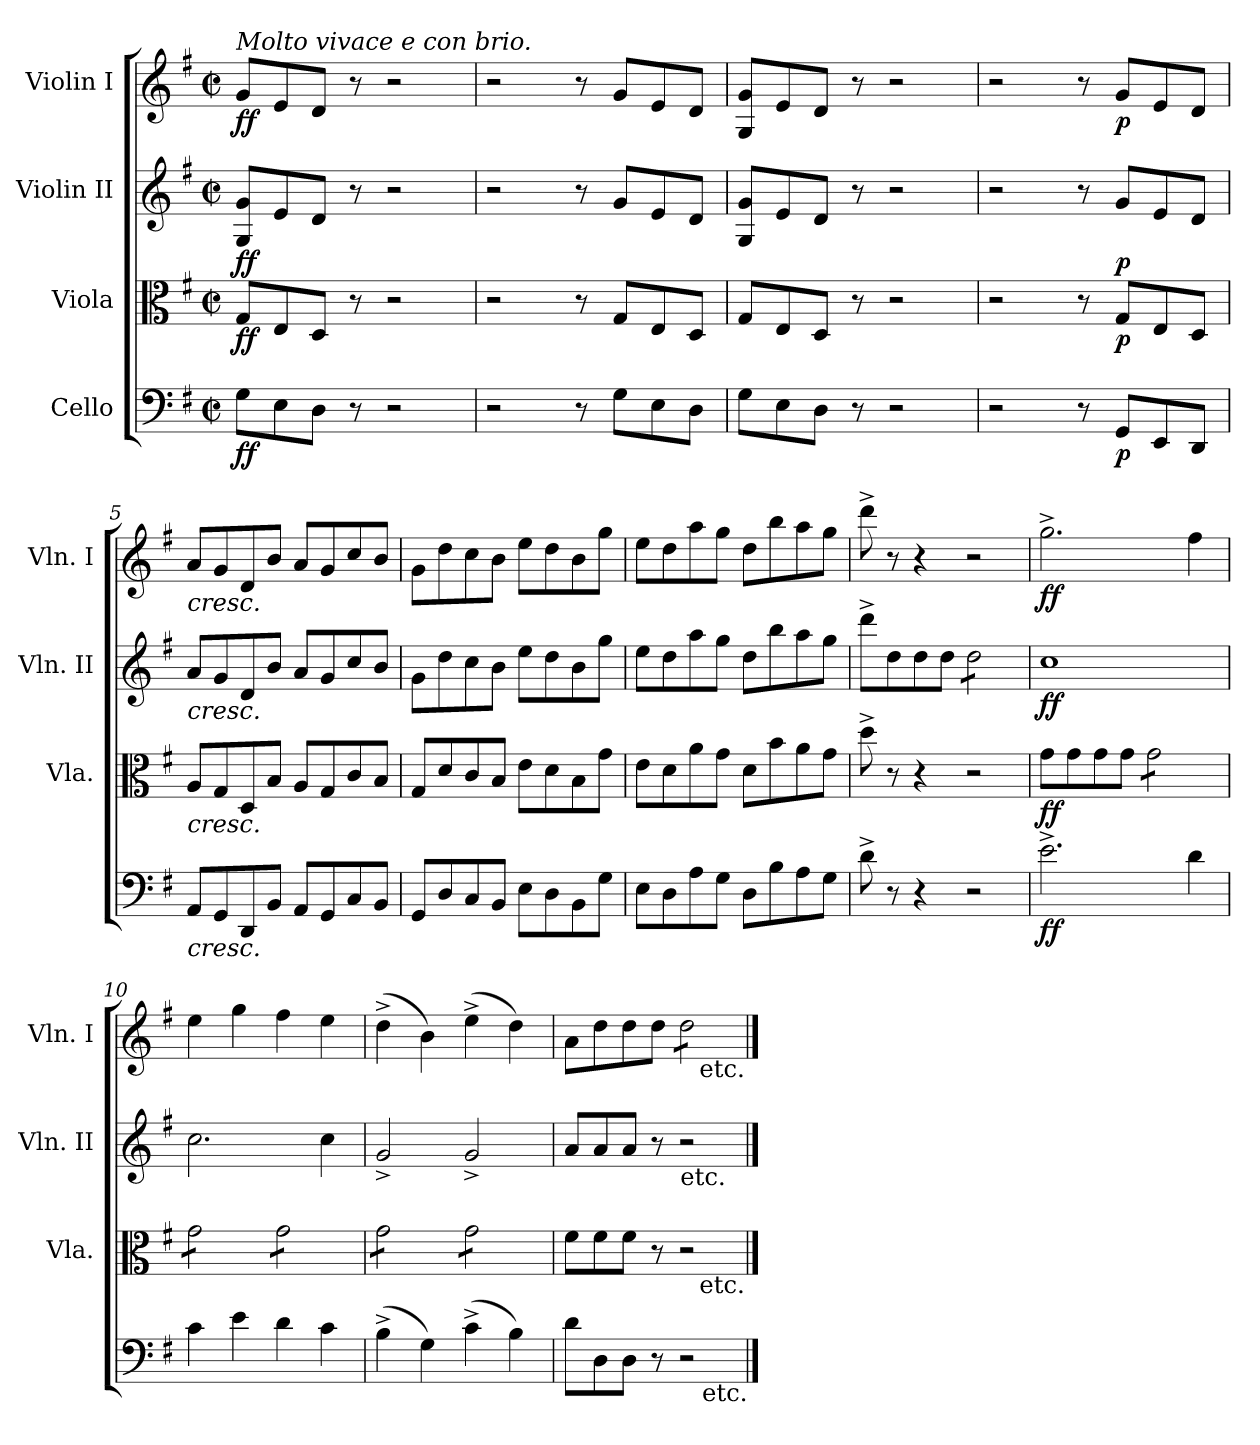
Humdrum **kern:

**kern	**dynam	**kern	**dynam	**kern	**dynam	**kern	**dynam
*part4	*part4	*part3	*part3	*part2	*part2	*part1	*part1
*staff4	*staff4	*staff3	*staff3	*staff2	*staff2	*staff1	*staff1
*I"Cello	*	*I"Viola	*	*I"Violin II	*	*I"Violin I	*
*	*	*I'Vla.	*	*I'Vln. II	*	*I'Vln. I	*
*clefF4	*	*clefC3	*	*clefG2	*	*clefG2	*
*k[f#]	*	*k[f#]	*	*k[f#]	*	*k[f#]	*
*G:	*	*G:	*	*G:	*	*G:	*
*M2/2	*	*M2/2	*	*M2/2	*	*M2/2	*
*met(c|)	*	*met(c|)	*	*met(c|)	*	*met(c|)	*
=1	=1	=1	=1	=1	=1	=1	=1
!	!	!	!	!	!	!LO:TX:a:i:t=Molto vivace e con brio.	!
!	!LO:DY:b	!	!LO:DY:b	!	!LO:DY:b	!	!LO:DY:b
8G\L	ff	8G/L	ff	8G/ 8g/L	ff	8g/L	ff
8E\	.	8E/	.	8e/	.	8e/	.
8D\J	.	8D/J	.	8d/J	.	8d/J	.
8r	.	8r	.	8r	.	8r	.
2r	.	2r	.	2r	.	2r	.
=2	=2	=2	=2	=2	=2	=2	=2
2r	.	2r	.	2r	.	2r	.
8r	.	8r	.	8r	.	8r	.
8G\L	.	8G/L	.	8g/L	.	8g/L	.
8E\	.	8E/	.	8e/	.	8e/	.
8D\J	.	8D/J	.	8d/J	.	8d/J	.
=3	=3	=3	=3	=3	=3	=3	=3
8G\L	.	8G/L	.	8G/ 8g/L	.	8G/ 8g/L	.
8E\	.	8E/	.	8e/	.	8e/	.
8D\J	.	8D/J	.	8d/J	.	8d/J	.
8r	.	8r	.	8r	.	8r	.
2r	.	2r	.	2r	.	2r	.
!!LO:LB:g=z
=4	=4	=4	=4	=4	=4	=4	=4
2r	.	2r	.	2r	.	2r	.
8r	.	8r	.	8r	.	8r	.
!	!LO:DY:b	!	!LO:DY:b	!	!LO:DY:b	!	!LO:DY:b
8GG/L	p	8G/L	p	8g/L	p	8g/L	p
8EE/	.	8E/	.	8e/	.	8e/	.
8DD/J	.	8D/J	.	8d/J	.	8d/J	.
=5	=5	=5	=5	=5	=5	=5	=5
!	!	!	!	!	!	!LO:TX:b:i:t=cresc.	!
!	!	!	!	!LO:TX:b:i:t=cresc.	!	!	!
!	!	!LO:TX:b:i:t=cresc.	!	!	!	!	!
!LO:TX:b:i:t=cresc.	!	!	!	!	!	!	!
8AA/L	.	8A/L	.	8a/L	.	8a/L	.
8GG/	.	8G/	.	8g/	.	8g/	.
8DD/	.	8D/	.	8d/	.	8d/	.
8BB/J	.	8B/J	.	8b/J	.	8b/J	.
8AA/L	.	8A/L	.	8a/L	.	8a/L	.
8GG/	.	8G/	.	8g/	.	8g/	.
8C/	.	8c/	.	8cc/	.	8cc/	.
8BB/J	.	8B/J	.	8b/J	.	8b/J	.
=6	=6	=6	=6	=6	=6	=6	=6
8GG/L	.	8G/L	.	8g\L	.	8g\L	.
8D/	.	8d/	.	8dd\	.	8dd\	.
8C/	.	8c/	.	8cc\	.	8cc\	.
8BB/J	.	8B/J	.	8b\J	.	8b\J	.
8E\L	.	8e\L	.	8ee\L	.	8ee\L	.
8D\	.	8d\	.	8dd\	.	8dd\	.
8BB\	.	8B\	.	8b\	.	8b\	.
8G\J	.	8g\J	.	8gg\J	.	8gg\J	.
!!LO:PB:g=z
=7	=7	=7	=7	=7	=7	=7	=7
8E\L	.	8e\L	.	8ee\L	.	8ee\L	.
8D\	.	8d\	.	8dd\	.	8dd\	.
8A\	.	8a\	.	8aa\	.	8aa\	.
8G\J	.	8g\J	.	8gg\J	.	8gg\J	.
8D\L	.	8d\L	.	8dd\L	.	8dd\L	.
8B\	.	8b\	.	8bb\	.	8bb\	.
8A\	.	8a\	.	8aa\	.	8aa\	.
8G\J	.	8g\J	.	8gg\J	.	8gg\J	.
=8	=8	=8	=8	=8	=8	=8	=8
8d^>\	.	8dd^>\	.	8ddd^>\L	.	8ddd^>\	.
8r	.	8r	.	8dd\	.	8r	.
4r	.	4r	.	8dd\	.	4r	.
.	.	.	.	8dd\J	.	.	.
*	*	*	*	*tremolo	*	*	*
2r	.	2r	.	8dd\L	.	2r	.
.	.	.	.	8dd\	.	.	.
.	.	.	.	8dd\	.	.	.
.	.	.	.	8dd\J	.	.	.
*	*	*	*	*Xtremolo	*	*	*
=9	=9	=9	=9	=9	=9	=9	=9
!	!LO:DY:b	!	!LO:DY:b	!	!LO:DY:b	!	!LO:DY:b
2.e^>\	ff	8g\L	ff	1cc	ff	2.gg^>\	ff
.	.	8g\	.	.	.	.	.
.	.	8g\	.	.	.	.	.
.	.	8g\J	.	.	.	.	.
*	*	*tremolo	*	*	*	*	*
.	.	8g\L	.	.	.	.	.
.	.	8g\	.	.	.	.	.
4d\	.	8g\	.	.	.	4ff#\	.
.	.	8g\J	.	.	.	.	.
!!LO:LB:g=z
=10	=10	=10	=10	=10	=10	=10	=10
4c\	.	8g\L	.	2.cc\	.	4ee\	.
.	.	8g\	.	.	.	.	.
4e\	.	8g\	.	.	.	4gg\	.
.	.	8g\J	.	.	.	.	.
4d\	.	8g\L	.	.	.	4ff#\	.
.	.	8g\	.	.	.	.	.
4c\	.	8g\	.	4cc\	.	4ee\	.
.	.	8g\J	.	.	.	.	.
=11	=11	=11	=11	=11	=11	=11	=11
(>4B^>\	.	8g\L	.	2g^</	.	(>4dd^>\	.
.	.	8g\	.	.	.	.	.
4G\)	.	8g\	.	.	.	4b\)	.
.	.	8g\J	.	.	.	.	.
(>4c^>\	.	8g\L	.	2g^</	.	(>4ee^>\	.
.	.	8g\	.	.	.	.	.
4B\)	.	8g\	.	.	.	4dd\)	.
.	.	8g\J	.	.	.	.	.
*	*	*Xtremolo	*	*	*	*	*
=12	=12	=12	=12	=12	=12	=12	=12
8d\L	.	8f#\L	.	8a/L	.	8a\L	.
8D\	.	8f#\	.	8a/	.	8dd\	.
8D\J	.	8f#\J	.	8a/J	.	8dd\	.
8r	.	8r	.	8r	.	8dd\J	.
!	!	!	!	!LO:TX:b:t=etc.	!	!	!
*	*	*	*	*	*	*tremolo	*
2r	.	2r	.	2r	.	8dd\L	.
.	.	.	.	.	.	8dd\	.
.	.	.	.	.	.	8dd\	.
.	.	.	.	.	.	8dd\J	.
*	*	*	*	*	*	*Xtremolo	*
!	!	!	!	!	!	!LO:TX:b:t=etc.	!
!	!	!LO:TX:b:t=etc.	!	!	!	!	!
!LO:TX:b:t=etc.	!	!	!	!	!	!	!
==	==	==	==	==	==	==	==
*-	*-	*-	*-	*-	*-	*-	*-
